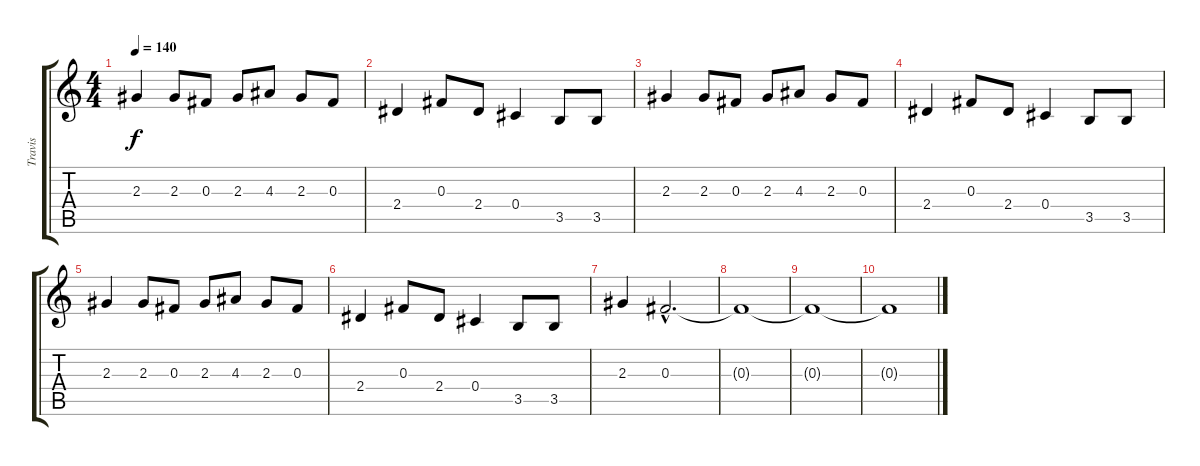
\track ("Travis" "Travis") {instrument overdrivenguitar}
\staff {score tabs}
\tuning (Eb4 Bb3 Gb3 Db3 Ab2 Eb2) {hide}
\ts (4 4)
\tempo 140
\clef g2
\ks c
2.3.4{dy f} 2.3.8 0.3.8 2.3.8 4.3.8 2.3.8 0.3.8 |
2.4.4 0.3.8 2.4.8 0.4.4 3.5.8 3.5.8 |
2.3.4 2.3.8 0.3.8 2.3.8 4.3.8 2.3.8 0.3.8 |
2.4.4 0.3.8 2.4.8 0.4.4 3.5.8 3.5.8 |
2.3.4 2.3.8 0.3.8 2.3.8 4.3.8 2.3.8 0.3.8 |
2.4.4 0.3.8 2.4.8 0.4.4 3.5.8 3.5.8 |
2.3.4 0.3{hac}.2{d volume 3} |
0.3{t}.1 |
0.3{t}.1 |
0.3{t}.1
